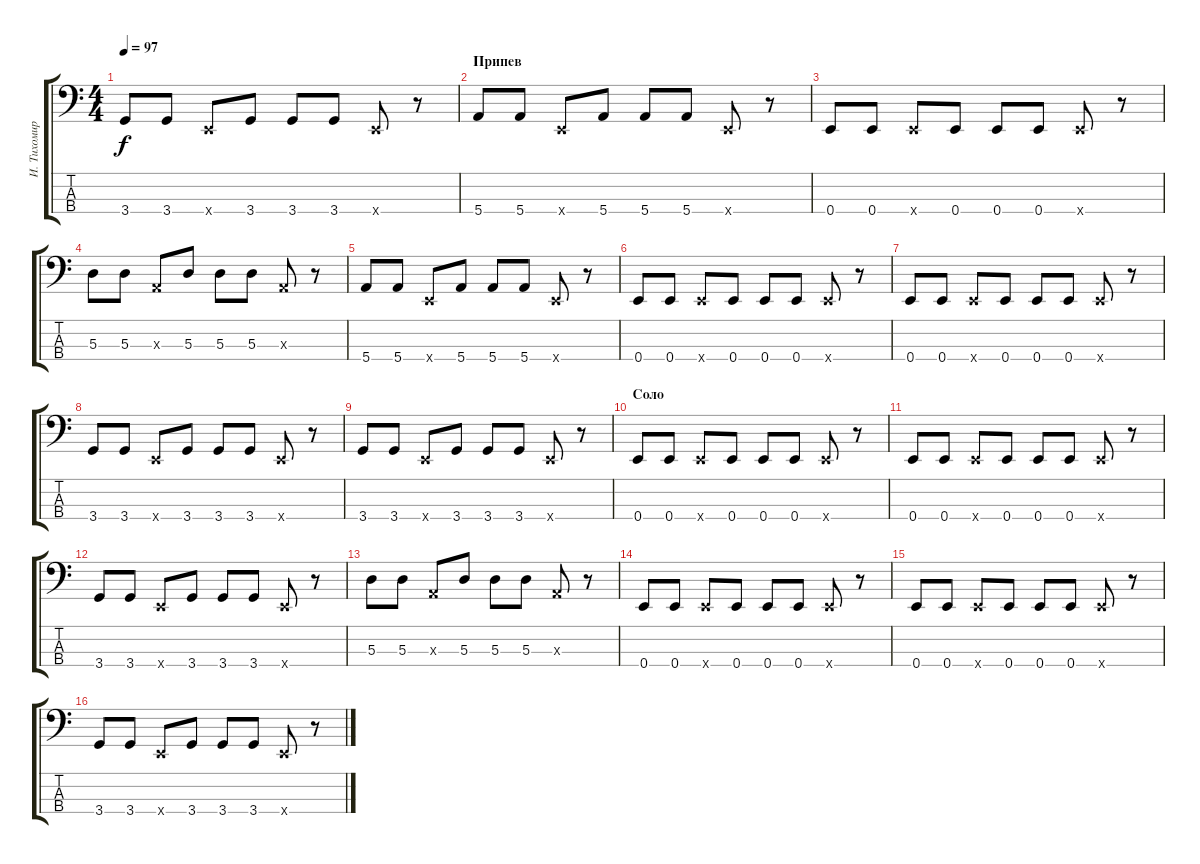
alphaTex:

\track ("И. Тихомиров" "И. Тихомир") {instrument electricbassfinger}
\staff {score tabs}
\tuning (G2 D2 A1 E1) {hide}
\ts (4 4)
\tempo 97
\clef f4
\ks c
3.4.8{dy f} 3.4.8 0.4{x}.8 3.4.8 3.4.8 3.4.8 0.4{x}.8 r.8 |
\section ("" "Припев")
5.4.8 5.4.8 0.4{x}.8 5.4.8 5.4.8 5.4.8 0.4{x}.8 r.8 |
0.4.8 0.4.8 0.4{x}.8 0.4.8 0.4.8 0.4.8 0.4{x}.8 r.8 |
5.3.8 5.3.8 0.3{x}.8 5.3.8 5.3.8 5.3.8 0.3{x}.8 r.8 |
5.4.8 5.4.8 0.4{x}.8 5.4.8 5.4.8 5.4.8 0.4{x}.8 r.8 |
0.4.8 0.4.8 0.4{x}.8 0.4.8 0.4.8 0.4.8 0.4{x}.8 r.8 |
0.4.8 0.4.8 0.4{x}.8 0.4.8 0.4.8 0.4.8 0.4{x}.8 r.8 |
3.4.8 3.4.8 0.4{x}.8 3.4.8 3.4.8 3.4.8 0.4{x}.8 r.8 |
3.4.8 3.4.8 0.4{x}.8 3.4.8 3.4.8 3.4.8 0.4{x}.8 r.8 |
\section ("" "Соло")
0.4.8 0.4.8 0.4{x}.8 0.4.8 0.4.8 0.4.8 0.4{x}.8 r.8 |
0.4.8 0.4.8 0.4{x}.8 0.4.8 0.4.8 0.4.8 0.4{x}.8 r.8 |
3.4.8 3.4.8 0.4{x}.8 3.4.8 3.4.8 3.4.8 0.4{x}.8 r.8 |
5.3.8 5.3.8 0.3{x}.8 5.3.8 5.3.8 5.3.8 0.3{x}.8 r.8 |
0.4.8 0.4.8 0.4{x}.8 0.4.8 0.4.8 0.4.8 0.4{x}.8 r.8 |
0.4.8 0.4.8 0.4{x}.8 0.4.8 0.4.8 0.4.8 0.4{x}.8 r.8 |
3.4.8 3.4.8 0.4{x}.8 3.4.8 3.4.8 3.4.8 0.4{x}.8 r.8
